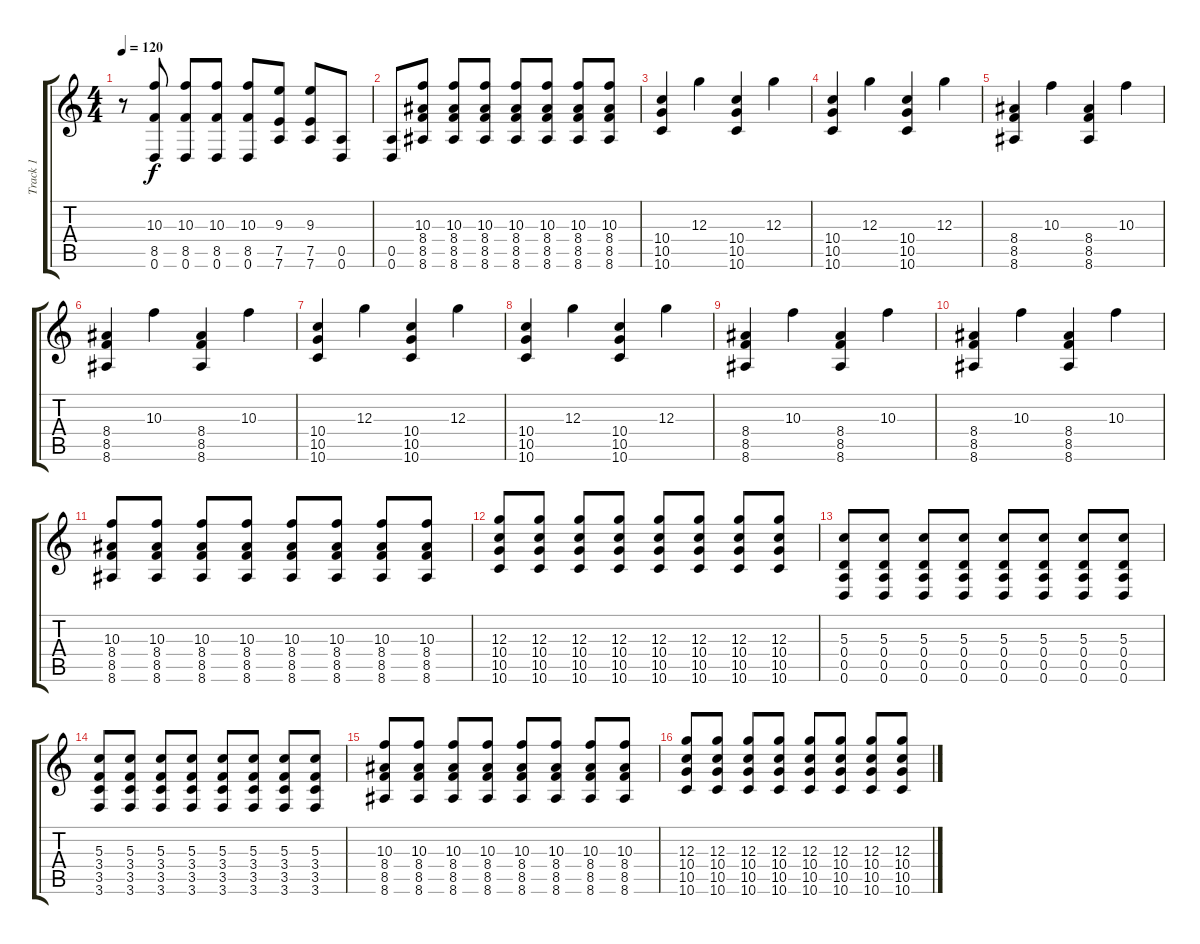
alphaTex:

\track ("Track 1" "Track 1") {instrument distortionguitar}
\staff {score tabs}
\tuning (E4 B3 G3 D3 A2 D2) {hide}
\ts (4 4)
\tempo 120
\clef g2
\ks c
r.8{dy f volume 12 balance 8 instrument electricguitarclean} (10.3 8.5 0.6).8 (10.3 8.5 0.6).8 (10.3 8.5 0.6).8 (10.3 8.5 0.6).8 (9.3 7.5 7.6).8 (9.3 7.5 7.6).8 (0.5 0.6).8 |
(0.5 0.6).8 (10.3 8.4 8.5 8.6).8 (10.3 8.4 8.5 8.6).8 (10.3 8.4 8.5 8.6).8 (10.3 8.4 8.5 8.6).8 (10.3 8.4 8.5 8.6).8 (10.3 8.4 8.5 8.6).8 (10.3 8.4 8.5 8.6).8 |
(10.4 10.5 10.6).4 12.3.4 (10.4 10.5 10.6).4 12.3.4 |
(10.4 10.5 10.6).4 12.3.4 (10.4 10.5 10.6).4 12.3.4 |
(8.4 8.5 8.6).4 10.3.4 (8.4 8.5 8.6).4 10.3.4 |
(8.4 8.5 8.6).4 10.3.4 (8.4 8.5 8.6).4 10.3.4 |
(10.4 10.5 10.6).4 12.3.4 (10.4 10.5 10.6).4 12.3.4 |
(10.4 10.5 10.6).4 12.3.4 (10.4 10.5 10.6).4 12.3.4 |
(8.4 8.5 8.6).4 10.3.4 (8.4 8.5 8.6).4 10.3.4 |
(8.4 8.5 8.6).4 10.3.4 (8.4 8.5 8.6).4 10.3.4 |
(10.3 8.4 8.5 8.6).8 (10.3 8.4 8.5 8.6).8 (10.3 8.4 8.5 8.6).8 (10.3 8.4 8.5 8.6).8 (10.3 8.4 8.5 8.6).8 (10.3 8.4 8.5 8.6).8 (10.3 8.4 8.5 8.6).8 (10.3 8.4 8.5 8.6).8 |
(12.3 10.4 10.5 10.6).8 (12.3 10.4 10.5 10.6).8 (12.3 10.4 10.5 10.6).8 (12.3 10.4 10.5 10.6).8 (12.3 10.4 10.5 10.6).8 (12.3 10.4 10.5 10.6).8 (12.3 10.4 10.5 10.6).8 (12.3 10.4 10.5 10.6).8 |
(5.3 0.4 0.5 0.6).8 (5.3 0.4 0.5 0.6).8 (5.3 0.4 0.5 0.6).8 (5.3 0.4 0.5 0.6).8 (5.3 0.4 0.5 0.6).8 (5.3 0.4 0.5 0.6).8 (5.3 0.4 0.5 0.6).8 (5.3 0.4 0.5 0.6).8 |
(5.3 3.4 3.5 3.6).8 (5.3 3.4 3.5 3.6).8 (5.3 3.4 3.5 3.6).8 (5.3 3.4 3.5 3.6).8 (5.3 3.4 3.5 3.6).8 (5.3 3.4 3.5 3.6).8 (5.3 3.4 3.5 3.6).8 (5.3 3.4 3.5 3.6).8 |
(10.3 8.4 8.5 8.6).8 (10.3 8.4 8.5 8.6).8 (10.3 8.4 8.5 8.6).8 (10.3 8.4 8.5 8.6).8 (10.3 8.4 8.5 8.6).8 (10.3 8.4 8.5 8.6).8 (10.3 8.4 8.5 8.6).8 (10.3 8.4 8.5 8.6).8 |
(12.3 10.4 10.5 10.6).8 (12.3 10.4 10.5 10.6).8 (12.3 10.4 10.5 10.6).8 (12.3 10.4 10.5 10.6).8 (12.3 10.4 10.5 10.6).8 (12.3 10.4 10.5 10.6).8 (12.3 10.4 10.5 10.6).8 (12.3 10.4 10.5 10.6).8
